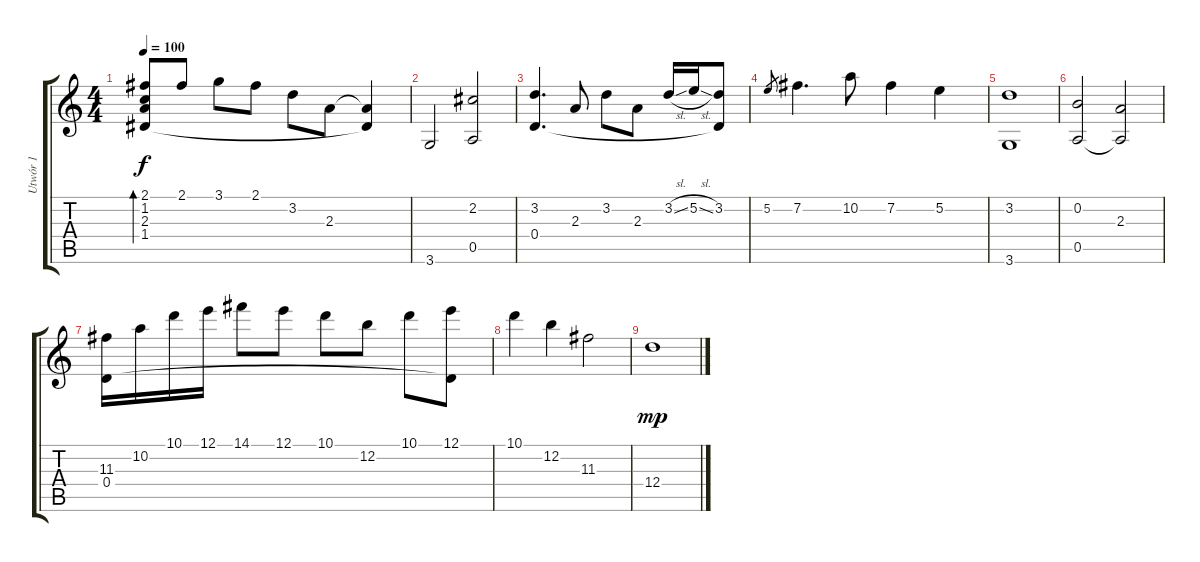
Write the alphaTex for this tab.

\track ("Utwór 1" "Utwór 1") {instrument acousticguitarnylon}
\staff {score tabs}
\tuning (E4 B3 G3 D3 A2 E2) {hide}
\ts (4 4)
\tempo 100
\clef g2
\ks c
(2.1 1.2 2.3 1.4).8{bd 240 dy f} 2.1.8 3.1.8 2.1.8 3.2.8 2.3.8 (2.3{t} 1.4{t}).4 |
3.6.2 (2.2 0.5).2 |
(3.2 0.4).4{d} 2.3.8 3.2.8 2.3.8 3.2{sl}.16 5.2{sl}.16 (3.2 0.4{t}).8 |
5.2.8{gr} 7.2.4{d} 10.2.8 7.2.4 5.2.4 |
(3.2 3.6).1 |
(0.2 0.5).2 (2.3 0.5{t}).2 |
(11.3 0.4).16 10.2.16 10.1.16 12.1.16 14.1.8 12.1.8 10.1.8 12.2.8 10.1.8 (12.1 0.4{t}).8 |
10.1.4 12.2.4 11.3.2 |
12.4.1{dy mp}
